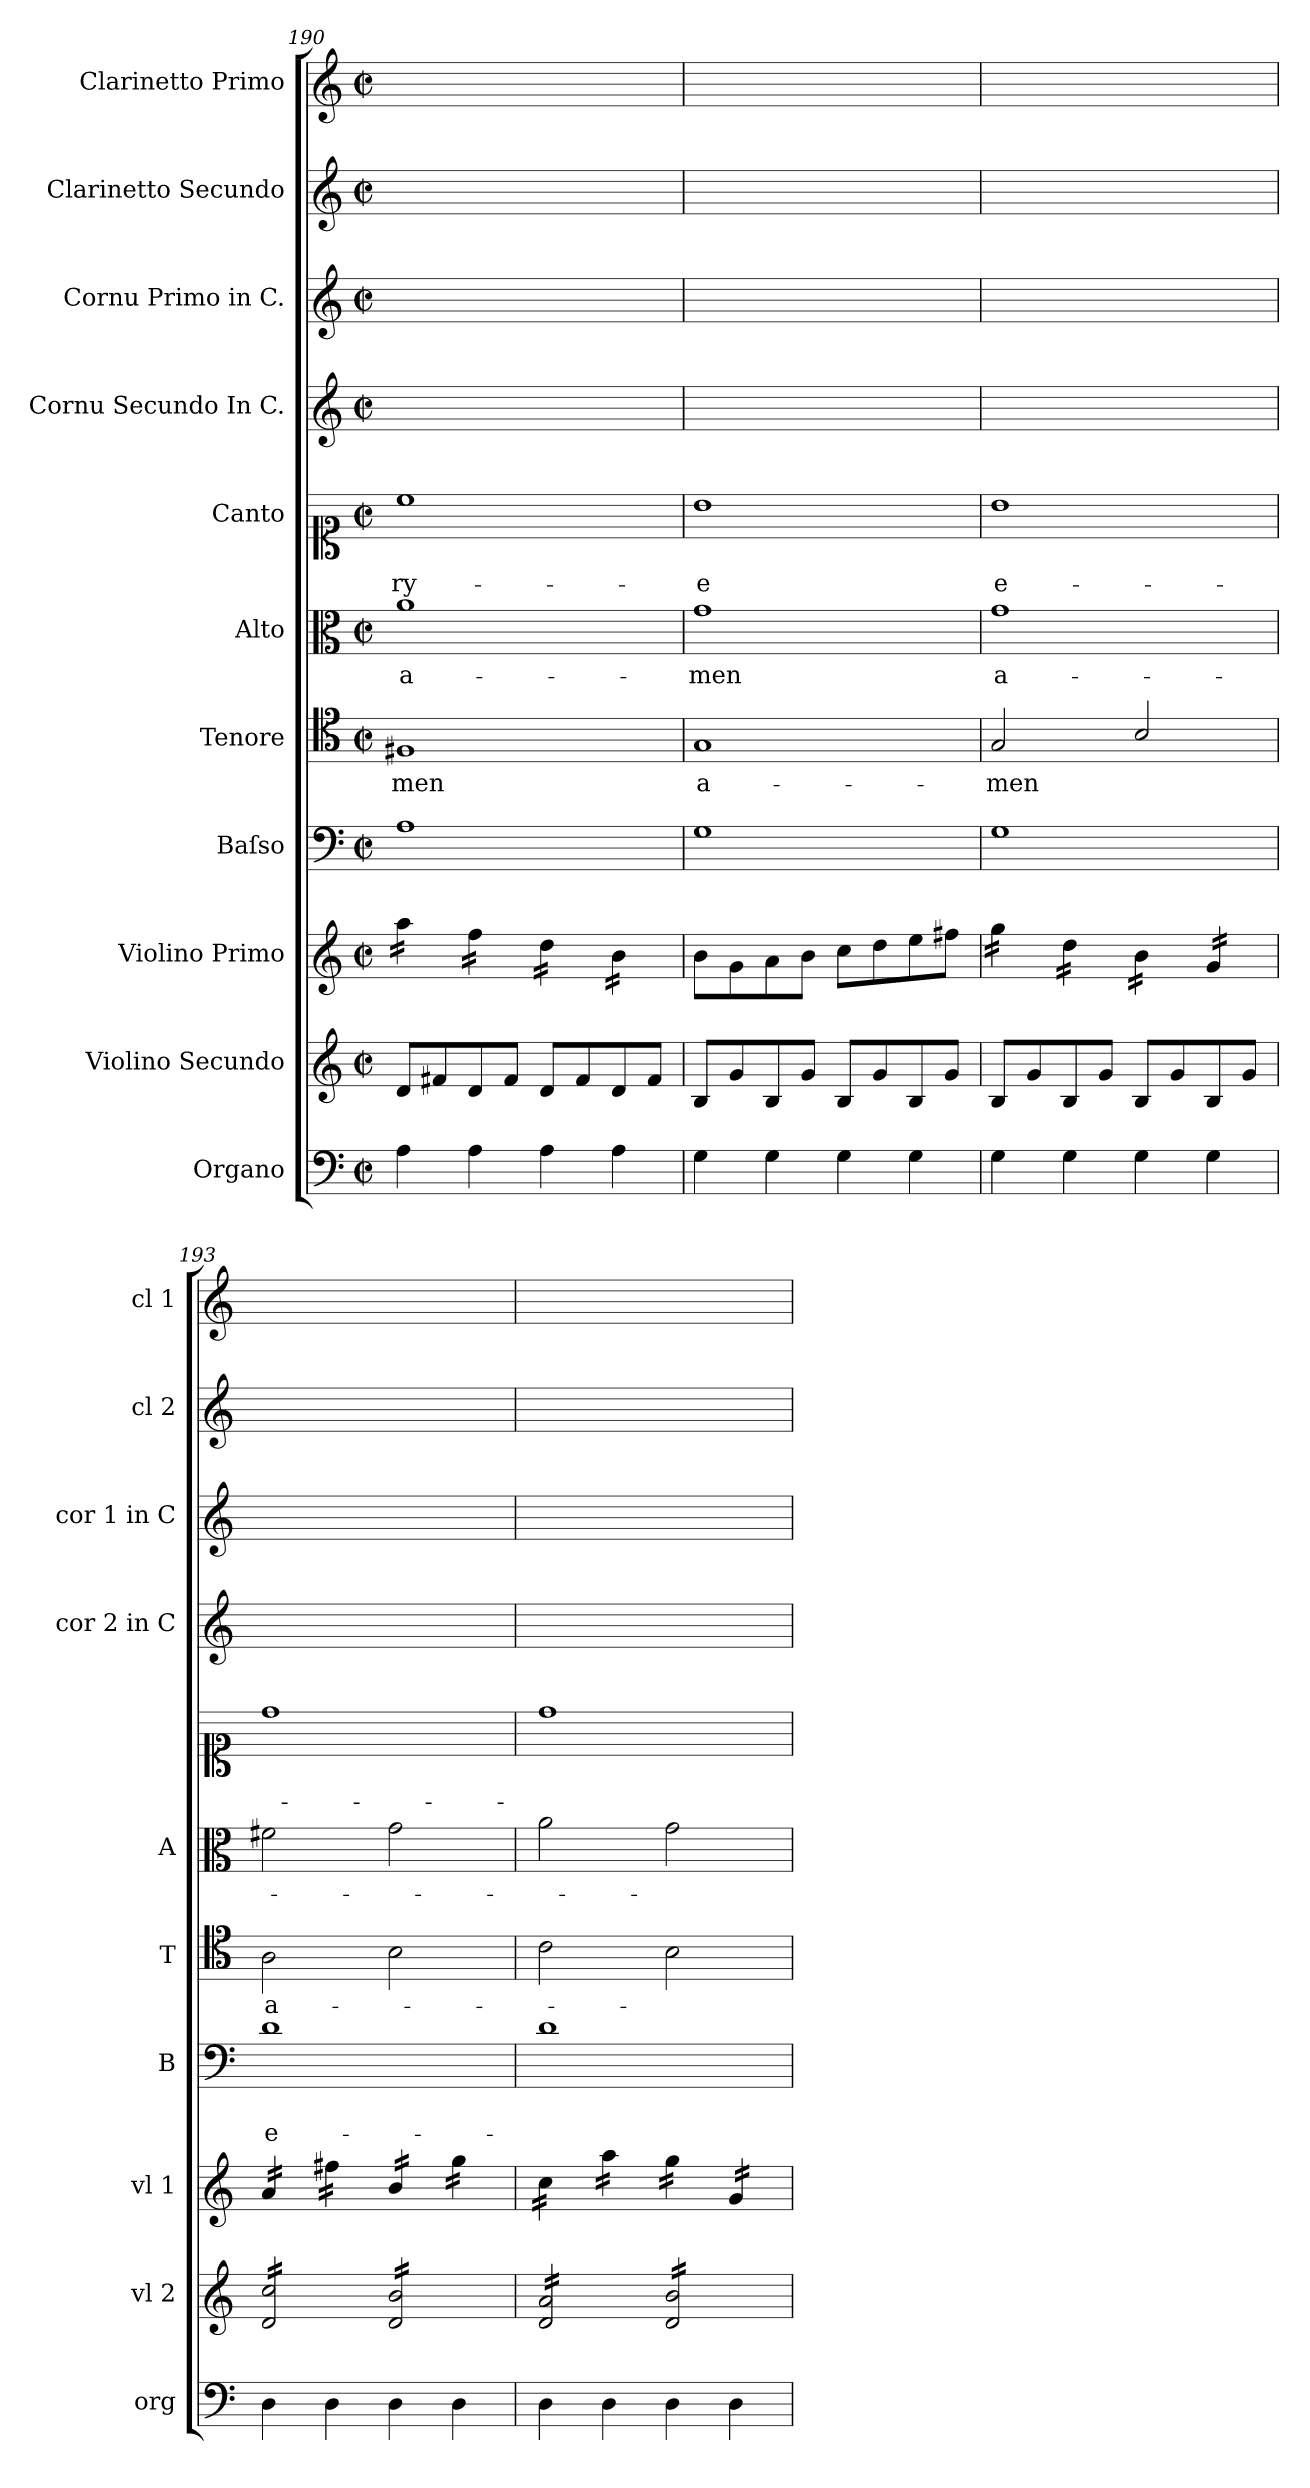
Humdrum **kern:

**kern	**kern	**kern	**kern	**text	**text	**kern	**text	**kern	**text	**kern	**text	**text	**kern	**kern	**kern	**kern
*part11	*part10	*part9	*part8	*part8	*part8	*part7	*part7	*part6	*part6	*part5	*part5	*part5	*part4	*part3	*part2	*part1
*staff11	*staff10	*staff9	*staff8	*staff8	*staff8	*staff7	*staff7	*staff6	*staff6	*staff5	*staff5	*staff5	*staff4	*staff3	*staff2	*staff1
*I"Organo	*I"Violino Secundo	*I"Violino Primo	*I"Baſso	*	*	*I"Tenore	*	*I"Alto	*	*I"Canto	*	*	*I"Cornu Secundo In C.	*I"Cornu Primo in C.	*I"Clarinetto Secundo	*I"Clarinetto Primo
*I'org	*I'vl 2	*I'vl 1	*I'B	*	*	*I'T	*	*I'A	*	*	*	*	*I'cor 2 in C	*I'cor 1 in C	*I'cl 2	*I'cl 1
*clefF4	*clefG2	*clefG2	*clefF4	*	*	*clefC4	*	*clefC3	*	*clefC1	*	*	*clefG2	*clefG2	*clefG2	*clefG2
*	*	*	*	*	*	*	*	*	*	*	*	*	*ITrd8c12	*ITrd8c12	*	*
*k[]	*k[]	*k[]	*k[]	*	*	*k[]	*	*k[]	*	*k[]	*	*	*k[]	*k[]	*k[]	*k[]
*C:	*C:	*C:	*C:	*	*	*C:	*	*C:	*	*C:	*	*	*C:	*C:	*C:	*C:
*M2/2	*M2/2	*M2/2	*M2/2	*	*	*M2/2	*	*M2/2	*	*M2/2	*	*	*M2/2	*M2/2	*M2/2	*M2/2
*met(c|)	*met(c|)	*met(c|)	*met(c|)	*	*	*met(c|)	*	*met(c|)	*	*met(c|)	*	*	*met(c|)	*met(c|)	*met(c|)	*met(c|)
=190	=190	=190	=190	=190	=190	=190	=190	=190	=190	=190	=190	=190	=190	=190	=190	=190
*	*	*tremolo	*	*	*	*	*	*	*	*	*	*	*	*	*	*
4A\	8d/L	16aa\LL	1A	.	.	1F#X	-men	1a	a-	1cc	.	-ry-	1ryy	1ryy	1ccyy	1ff#Xyy
.	.	16aa\	.	.	.	.	.	.	.	.	.	.	.	.	.	.
.	8f#X/	16aa\	.	.	.	.	.	.	.	.	.	.	.	.	.	.
.	.	16aa\JJ	.	.	.	.	.	.	.	.	.	.	.	.	.	.
4A\	8d/	16ff\LL	.	.	.	.	.	.	.	.	.	.	.	.	.	.
.	.	16ff\	.	.	.	.	.	.	.	.	.	.	.	.	.	.
.	8f#/J	16ff\	.	.	.	.	.	.	.	.	.	.	.	.	.	.
.	.	16ff\JJ	.	.	.	.	.	.	.	.	.	.	.	.	.	.
4A\	8d/L	16dd\LL	.	.	.	.	.	.	.	.	.	.	.	.	.	.
.	.	16dd\	.	.	.	.	.	.	.	.	.	.	.	.	.	.
.	8f#/	16dd\	.	.	.	.	.	.	.	.	.	.	.	.	.	.
.	.	16dd\JJ	.	.	.	.	.	.	.	.	.	.	.	.	.	.
4A\	8d/	16b\LL	.	.	.	.	.	.	.	.	.	.	.	.	.	.
.	.	16b\	.	.	.	.	.	.	.	.	.	.	.	.	.	.
.	8f#/J	16b\	.	.	.	.	.	.	.	.	.	.	.	.	.	.
.	.	16b\JJ	.	.	.	.	.	.	.	.	.	.	.	.	.	.
*	*	*Xtremolo	*	*	*	*	*	*	*	*	*	*	*	*	*	*
=191	=191	=191	=191	=191	=191	=191	=191	=191	=191	=191	=191	=191	=191	=191	=191	=191
!	!	!	!	!	!	!	!LO:LY:i	!	!	!	!	!	!	!	!	!
4G\	8B/L	8b\L	1G	.	.	1G	a-	1g	-men	1b	.	-e	1ryy	1ryy	1byy	1ggyy
.	8g/	8g\	.	.	.	.	.	.	.	.	.	.	.	.	.	.
4G\	8B/	8a\	.	.	.	.	.	.	.	.	.	.	.	.	.	.
.	8g/J	8b\J	.	.	.	.	.	.	.	.	.	.	.	.	.	.
4G\	8B/L	8cc\L	.	.	.	.	.	.	.	.	.	.	.	.	.	.
.	8g/	8dd\	.	.	.	.	.	.	.	.	.	.	.	.	.	.
4G\	8B/	8ee\	.	.	.	.	.	.	.	.	.	.	.	.	.	.
.	8g/J	8ff#X\J	.	.	.	.	.	.	.	.	.	.	.	.	.	.
=192	=192	=192	=192	=192	=192	=192	=192	=192	=192	=192	=192	=192	=192	=192	=192	=192
!	!	!	!	!	!	!	!LO:LY:i	!	!	!	!	!	!	!	!	!
*	*	*tremolo	*	*	*	*	*	*	*	*	*	*	*	*	*	*
4G\	8B/L	16gg\LL	1G	.	.	2G/	-men	1g	a-	1b	.	e-	1ryy	1ryy	4b\yy	4gg\yy
.	.	16gg\	.	.	.	.	.	.	.	.	.	.	.	.	.	.
.	8g/	16gg\	.	.	.	.	.	.	.	.	.	.	.	.	.	.
.	.	16gg\JJ	.	.	.	.	.	.	.	.	.	.	.	.	.	.
4G\	8B/	16dd\LL	.	.	.	.	.	.	.	.	.	.	.	.	4dd\yy	4dd\yy
.	.	16dd\	.	.	.	.	.	.	.	.	.	.	.	.	.	.
.	8g/J	16dd\	.	.	.	.	.	.	.	.	.	.	.	.	.	.
.	.	16dd\JJ	.	.	.	.	.	.	.	.	.	.	.	.	.	.
4G\	8B/L	16b\LL	.	.	.	2B/	.	.	.	.	.	.	.	.	4b\yy	4b\yy
.	.	16b\	.	.	.	.	.	.	.	.	.	.	.	.	.	.
.	8g/	16b\	.	.	.	.	.	.	.	.	.	.	.	.	.	.
.	.	16b\JJ	.	.	.	.	.	.	.	.	.	.	.	.	.	.
4G\	8B/	16g/LL	.	.	.	.	.	.	.	.	.	.	.	.	4g\yy	4g\yy
.	.	16g/	.	.	.	.	.	.	.	.	.	.	.	.	.	.
.	8g/J	16g/	.	.	.	.	.	.	.	.	.	.	.	.	.	.
.	.	16g/JJ	.	.	.	.	.	.	.	.	.	.	.	.	.	.
=193	=193	=193	=193	=193	=193	=193	=193	=193	=193	=193	=193	=193	=193	=193	=193	=193
*	*tremolo	*	*	*	*	*	*	*	*	*	*	*	*	*	*	*
4D\	16d/ 16cc/LL	16a/LL	1d	.	-e-	2A\	a-	2f#X\	.	1dd	.	.	1dyy	1dyy	2aa\yy	2ccc\yy
.	16d/ 16cc/	16a/	.	.	.	.	.	.	.	.	.	.	.	.	.	.
.	16d/ 16cc/	16a/	.	.	.	.	.	.	.	.	.	.	.	.	.	.
.	16d/ 16cc/	16a/JJ	.	.	.	.	.	.	.	.	.	.	.	.	.	.
4D\	16d/ 16cc/	16ff#X\LL	.	.	.	.	.	.	.	.	.	.	.	.	.	.
.	16d/ 16cc/	16ff#X\	.	.	.	.	.	.	.	.	.	.	.	.	.	.
.	16d/ 16cc/	16ff#X\	.	.	.	.	.	.	.	.	.	.	.	.	.	.
.	16d/ 16cc/JJ	16ff#X\JJ	.	.	.	.	.	.	.	.	.	.	.	.	.	.
4D\	16d/ 16b/LL	16b/LL	.	.	.	2B\	.	2g\	.	.	.	.	.	.	2gg\yy	2bb\yy
.	16d/ 16b/	16b/	.	.	.	.	.	.	.	.	.	.	.	.	.	.
.	16d/ 16b/	16b/	.	.	.	.	.	.	.	.	.	.	.	.	.	.
.	16d/ 16b/	16b/JJ	.	.	.	.	.	.	.	.	.	.	.	.	.	.
4D\	16d/ 16b/	16gg\LL	.	.	.	.	.	.	.	.	.	.	.	.	.	.
.	16d/ 16b/	16gg\	.	.	.	.	.	.	.	.	.	.	.	.	.	.
.	16d/ 16b/	16gg\	.	.	.	.	.	.	.	.	.	.	.	.	.	.
.	16d/ 16b/JJ	16gg\JJ	.	.	.	.	.	.	.	.	.	.	.	.	.	.
=194	=194	=194	=194	=194	=194	=194	=194	=194	=194	=194	=194	=194	=194	=194	=194	=194
4D\	16d/ 16a/LL	16cc\LL	1d	.	.	2c\	.	2a\	.	1dd	.	.	1dyy	1dyy	2a/yy	2ff#X\yy
.	16d/ 16a/	16cc\	.	.	.	.	.	.	.	.	.	.	.	.	.	.
.	16d/ 16a/	16cc\	.	.	.	.	.	.	.	.	.	.	.	.	.	.
.	16d/ 16a/	16cc\JJ	.	.	.	.	.	.	.	.	.	.	.	.	.	.
4D\	16d/ 16a/	16aa\LL	.	.	.	.	.	.	.	.	.	.	.	.	.	.
.	16d/ 16a/	16aa\	.	.	.	.	.	.	.	.	.	.	.	.	.	.
.	16d/ 16a/	16aa\	.	.	.	.	.	.	.	.	.	.	.	.	.	.
.	16d/ 16a/JJ	16aa\JJ	.	.	.	.	.	.	.	.	.	.	.	.	.	.
4D\	16d/ 16b/LL	16gg\LL	.	.	.	2B\	.	2g\	.	.	.	.	.	.	2b/yy	2gg\yy
.	16d/ 16b/	16gg\	.	.	.	.	.	.	.	.	.	.	.	.	.	.
.	16d/ 16b/	16gg\	.	.	.	.	.	.	.	.	.	.	.	.	.	.
.	16d/ 16b/	16gg\JJ	.	.	.	.	.	.	.	.	.	.	.	.	.	.
4D\	16d/ 16b/	16g/LL	.	.	.	.	.	.	.	.	.	.	.	.	.	.
.	16d/ 16b/	16g/	.	.	.	.	.	.	.	.	.	.	.	.	.	.
.	16d/ 16b/	16g/	.	.	.	.	.	.	.	.	.	.	.	.	.	.
.	16d/ 16b/JJ	16g/JJ	.	.	.	.	.	.	.	.	.	.	.	.	.	.
*	*	*Xtremolo	*	*	*	*	*	*	*	*	*	*	*	*	*	*
*	*Xtremolo	*	*	*	*	*	*	*	*	*	*	*	*	*	*	*
=	=	=	=	=	=	=	=	=	=	=	=	=	=	=	=	=
*-	*-	*-	*-	*-	*-	*-	*-	*-	*-	*-	*-	*-	*-	*-	*-	*-
